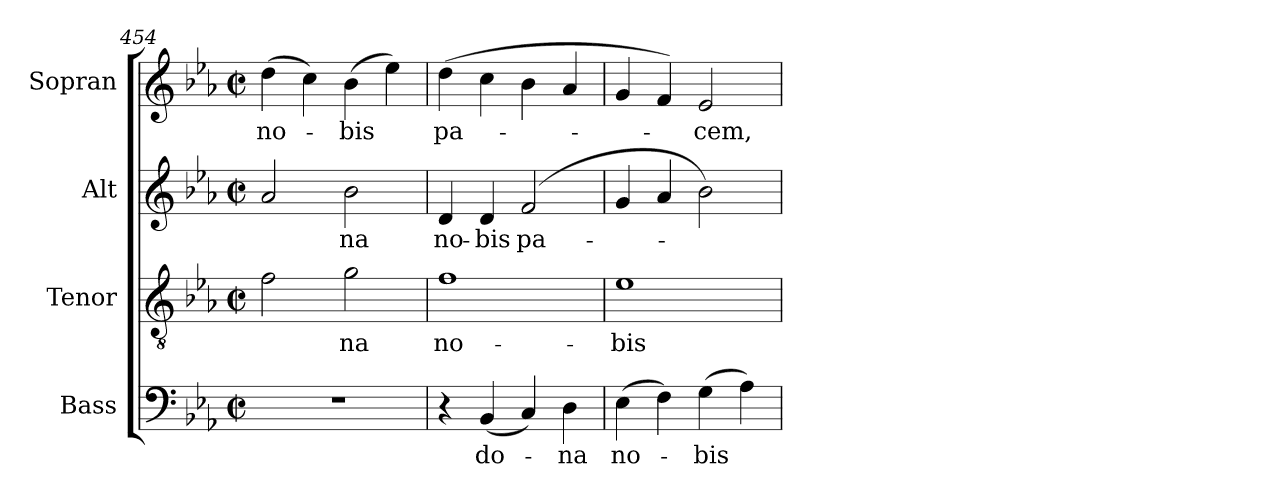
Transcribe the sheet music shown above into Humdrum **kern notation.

**kern	**text	**kern	**text	**kern	**text	**kern	**text
*part4	*part4	*part3	*part3	*part2	*part2	*part1	*part1
*staff4	*staff4	*staff3	*staff3	*staff2	*staff2	*staff1	*staff1
*I"Bass	*	*I"Tenor	*	*I"Alt	*	*I"Sopran	*
*I'B.	*	*I'T.	*	*I'A.	*	*I'S.	*
*clefF4	*	*clefGv2	*	*clefG2	*	*clefG2	*
*k[b-e-a-]	*	*k[b-e-a-]	*	*k[b-e-a-]	*	*k[b-e-a-]	*
*E-:	*	*E-:	*	*E-:	*	*E-:	*
*M2/2	*	*M2/2	*	*M2/2	*	*M2/2	*
*met(c|)	*	*met(c|)	*	*met(c|)	*	*met(c|)	*
=454	=454	=454	=454	=454	=454	=454	=454
!	!	!	!	!	!	!	!LO:LY:b
1r	.	2f\	.	2a-/	.	(>4dd\	no-
.	.	.	.	.	.	4cc\)	.
!	!	!	!LO:LY:b	!	!LO:LY:b	!	!LO:LY:b
.	.	2g\	-na	2b-\	-na	(>4b-\	-bis
.	.	.	.	.	.	4ee-\)	.
=455	=455	=455	=455	=455	=455	=455	=455
!	!	!	!LO:LY:b	!	!LO:LY:b	!	!LO:LY:b
4r	.	1f	no-	4d/	no-	(>4dd\	pa-
!	!LO:LY:b	!	!	!	!LO:LY:b	!	!
(<4BB-/	do-	.	.	4d/	-bis	4cc\	.
!	!	!	!	!	!LO:LY:b	!	!
4C/)	.	.	.	(2f/	pa-	4b-\	.
!	!LO:LY:b	!	!	!	!	!	!
4D\	-na	.	.	.	.	4a-/	.
=456	=456	=456	=456	=456	=456	=456	=456
!	!LO:LY:b	!	!LO:LY:b	!	!	!	!
(>4E-\	no-	1e-	-bis	4g/	.	4g/	.
4F\)	.	.	.	4a-/	.	4f/)	.
!	!LO:LY:b	!	!	!	!	!	!LO:LY:b
(>4G\	-bis	.	.	2b-\)	.	2e-/	-cem,
4A-\)	.	.	.	.	.	.	.
=	=	=	=	=	=	=	=
*-	*-	*-	*-	*-	*-	*-	*-
